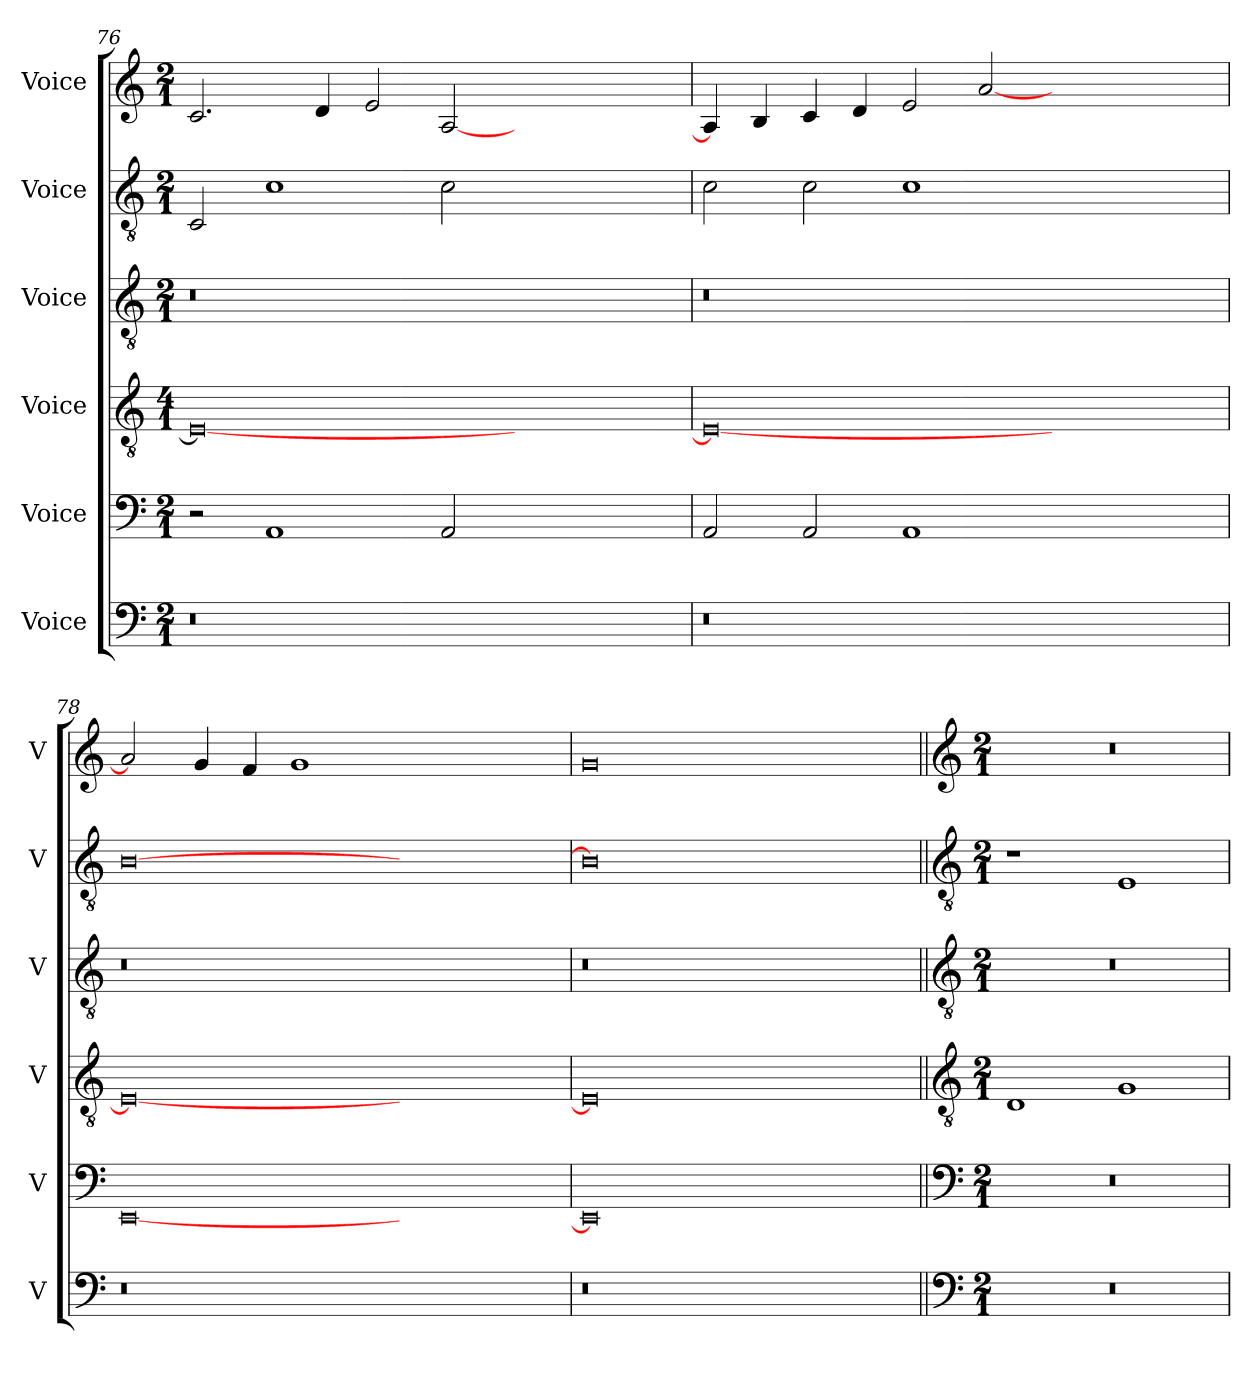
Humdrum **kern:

**kern	**kern	**kern	**kern	**kern	**kern
*part6	*part5	*part4	*part3	*part2	*part1
*staff6	*staff5	*staff4	*staff3	*staff2	*staff1
*I"Voice	*I"Voice	*I"Voice	*I"Voice	*I"Voice	*I"Voice
*I'V	*I'V	*I'V	*I'V	*I'V	*I'V
!!LO:LB:g=z
*clefF4	*clefF4	*clefGv2	*clefGv2	*clefGv2	*clefG2
*k[]	*k[]	*k[]	*k[]	*k[]	*k[]
*M2/1	*M2/1	*M4/1	*M2/1	*M2/1	*M2/1
=76	=76	=76	=76	=76	=76
0r	2r	0E_	0r	2C/	2.c/
.	1AA	.	.	1c	.
.	.	.	.	.	4d/
.	.	.	.	.	2e/
.	2AA/	.	.	2c\	[2A/
0ryy	0ryy	0ryy	0ryy	0ryy	0ryy
=77	=77	=77	=77	=77	=77
0r	2AA/	0E_	0r	2c\	4A/]
.	.	.	.	.	4B/
.	2AA/	.	.	2c\	4c/
.	.	.	.	.	4d/
.	1AA	.	.	1c	2e/
.	.	.	.	.	[2a/
0ryy	0ryy	0ryy	0ryy	0ryy	0ryy
=78	=78	=78	=78	=78	=78
0r	[0EE	0E_	0r	[0B	2a/]
.	.	.	.	.	4g/
.	.	.	.	.	4f/
.	.	.	.	.	1g
0ryy	0ryy	0ryy	0ryy	0ryy	0ryy
=79	=79	=79	=79	=79	=79
0r	0EE]	0E]	0r	0B]	0g
0ryy	0ryy	0ryy	0ryy	0ryy	0ryy
=80||	=80||	=80||	=80||	=80||	=80||
*clefF4	*clefF4	*clefGv2	*clefGv2	*clefGv2	*clefG2
*M2/1	*M2/1	*M2/1	*M2/1	*M2/1	*M2/1
0r	0r	1D	0r	1r	0r
.	.	1G	.	1E	.
=	=	=	=	=	=
*-	*-	*-	*-	*-	*-
